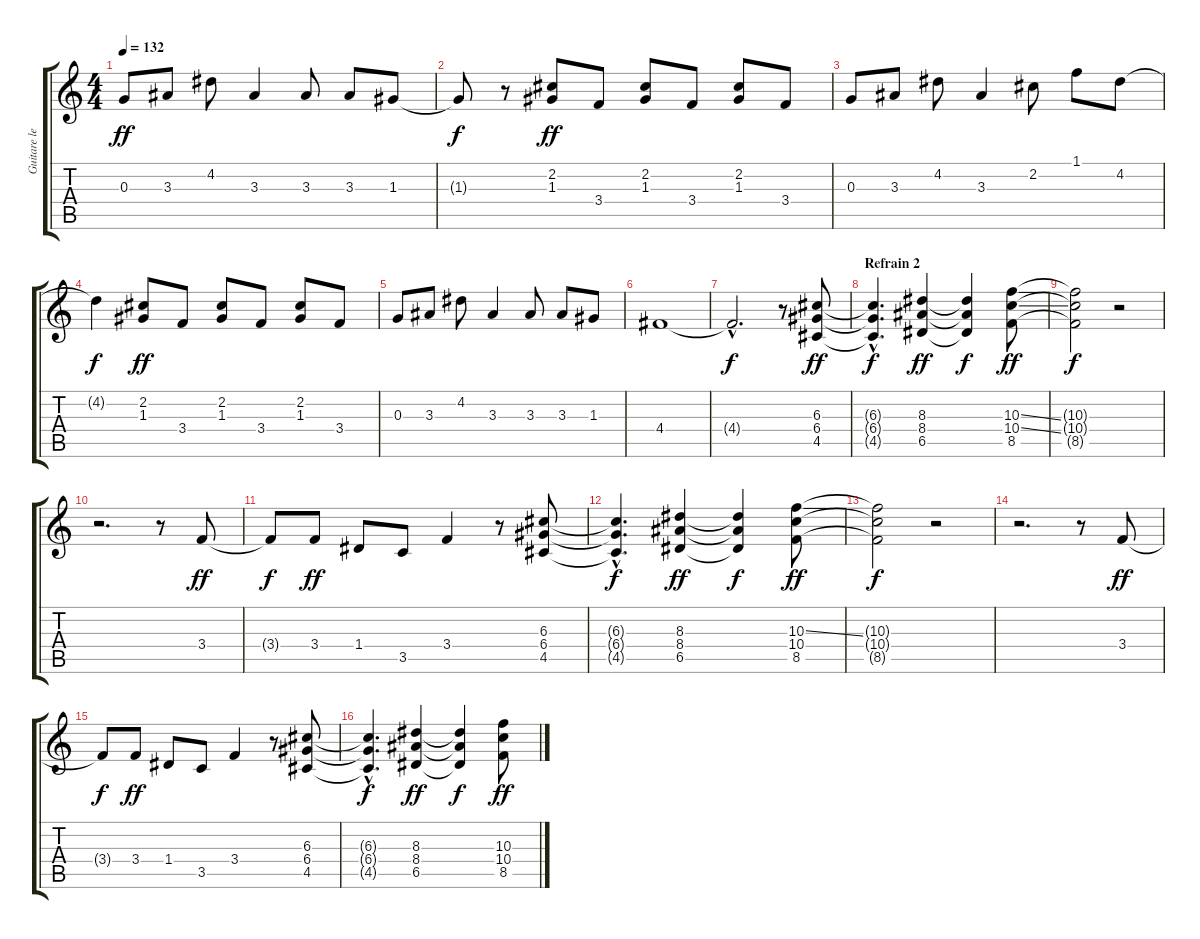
\track ("Guitare lead" "Guitare le") {instrument distortionguitar}
\staff {score tabs}
\tuning (E4 B3 G3 D3 A2 E2) {hide}
\ts (4 4)
\tempo 132
\clef g2
\ks c
0.3.8{dy ff} 3.3.8 4.2.8 3.3.4 3.3.8 3.3.8 1.3.8 |
1.3{t}.8{dy f} r.8 (2.2 1.3).8{dy ff} 3.4.8 (2.2 1.3).8 3.4.8 (2.2 1.3).8 3.4.8 |
0.3.8 3.3.8 4.2.8 3.3.4 2.2.8 1.1.8 4.2.8 |
4.2{t}.4{dy f} (2.2 1.3).8{dy ff} 3.4.8 (2.2 1.3).8 3.4.8 (2.2 1.3).8 3.4.8 |
0.3.8 3.3.8 4.2.8 3.3.4 3.3.8 3.3.8 1.3.8 |
4.4.1 |
4.4{hac t}.2{d dy f} r.8 (6.3 6.4 4.5).8{dy ff} |
\section ("" "Refrain 2")
(6.3{hac t} 6.4{hac t} 4.5{hac t}).4{d dy f} (8.3 8.4 6.5).4{dy ff} (8.3{t} 8.4{t} 6.5{t}).4{dy f} (10.3{ss} 10.4{ss} 8.5).8{dy ff} |
(10.3{t} 10.4{t} 8.5{t}).2{dy f} r.2 |
r.2{d} r.8 3.4.8{dy ff} |
3.4{t}.8{dy f} 3.4.8{dy ff} 1.4.8 3.5.8 3.4.4 r.8 (6.3 6.4 4.5).8 |
(6.3{hac t} 6.4{hac t} 4.5{hac t}).4{d dy f} (8.3 8.4 6.5).4{dy ff} (8.3{t} 8.4{t} 6.5{t}).4{dy f} (10.3{ss} 10.4 8.5).8{dy ff} |
(10.3{t} 10.4{t} 8.5{t}).2{dy f} r.2 |
r.2{d} r.8 3.4.8{dy ff} |
3.4{t}.8{dy f} 3.4.8{dy ff} 1.4.8 3.5.8 3.4.4 r.8 (6.3 6.4 4.5).8 |
(6.3{hac t} 6.4{hac t} 4.5{hac t}).4{d dy f} (8.3 8.4 6.5).4{dy ff} (8.3{t} 8.4{t} 6.5{t}).4{dy f} (10.3{ss} 10.4 8.5).8{dy ff}
